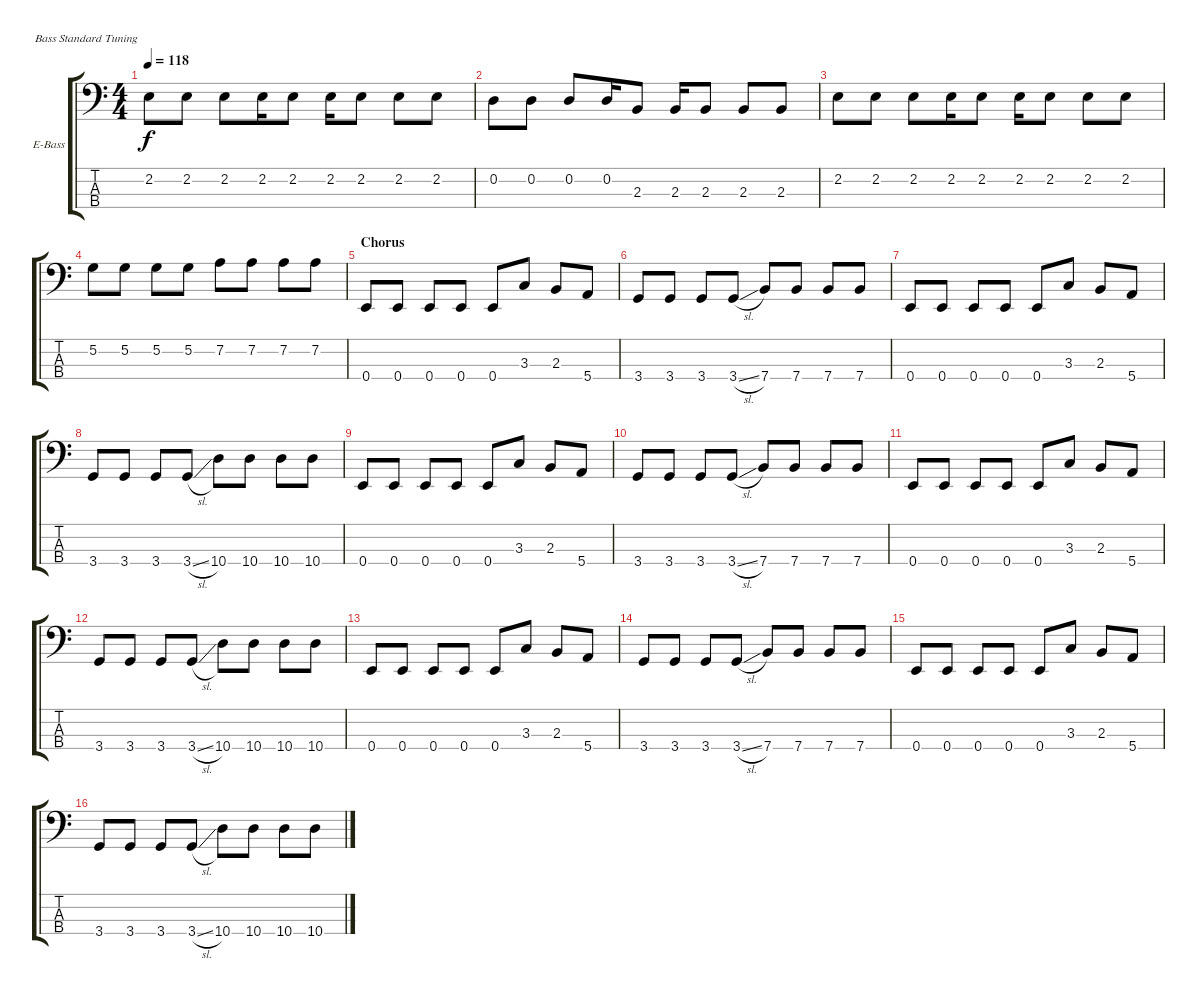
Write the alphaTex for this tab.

\defaultSystemsLayout 4
\bracketExtendMode groupsimilarinstruments
\firstSystemTrackNameOrientation horizontal
\otherSystemsTrackNameOrientation horizontal
\track ("Electric Bass" "E-Bass") {instrument electricbassfinger}
\staff {score tabs}
\tuning (G2 D2 A1 E1)
\ts (4 4)
\tempo 118
\clef f4
\ks c
2.2.8{dy f} 2.2.8 2.2.8 2.2.16 2.2.8 2.2.16 2.2.8 2.2.8 2.2.8 |
0.2.8 0.2.8 0.2.8 0.2.16 2.3.8 2.3.16 2.3.8 2.3.8 2.3.8 |
2.2.8 2.2.8 2.2.8 2.2.16 2.2.8 2.2.16 2.2.8 2.2.8 2.2.8 |
5.2.8 5.2.8 5.2.8 5.2.8 7.2.8 7.2.8 7.2.8 7.2.8 |
\section ("" "Chorus")
0.4.8 0.4.8 0.4.8 0.4.8 0.4.8 3.3.8 2.3.8 5.4.8 |
3.4.8 3.4.8 3.4.8 3.4{sl}.8 7.4.8 7.4.8 7.4.8 7.4.8 |
0.4.8 0.4.8 0.4.8 0.4.8 0.4.8 3.3.8 2.3.8 5.4.8 |
3.4.8 3.4.8 3.4.8 3.4{sl}.8 10.4.8 10.4.8 10.4.8 10.4.8 |
0.4.8 0.4.8 0.4.8 0.4.8 0.4.8 3.3.8 2.3.8 5.4.8 |
3.4.8 3.4.8 3.4.8 3.4{sl}.8 7.4.8 7.4.8 7.4.8 7.4.8 |
0.4.8 0.4.8 0.4.8 0.4.8 0.4.8 3.3.8 2.3.8 5.4.8 |
3.4.8 3.4.8 3.4.8 3.4{sl}.8 10.4.8 10.4.8 10.4.8 10.4.8 |
0.4.8 0.4.8 0.4.8 0.4.8 0.4.8 3.3.8 2.3.8 5.4.8 |
3.4.8 3.4.8 3.4.8 3.4{sl}.8 7.4.8 7.4.8 7.4.8 7.4.8 |
0.4.8 0.4.8 0.4.8 0.4.8 0.4.8 3.3.8 2.3.8 5.4.8 |
3.4.8 3.4.8 3.4.8 3.4{sl}.8 10.4.8 10.4.8 10.4.8 10.4.8
